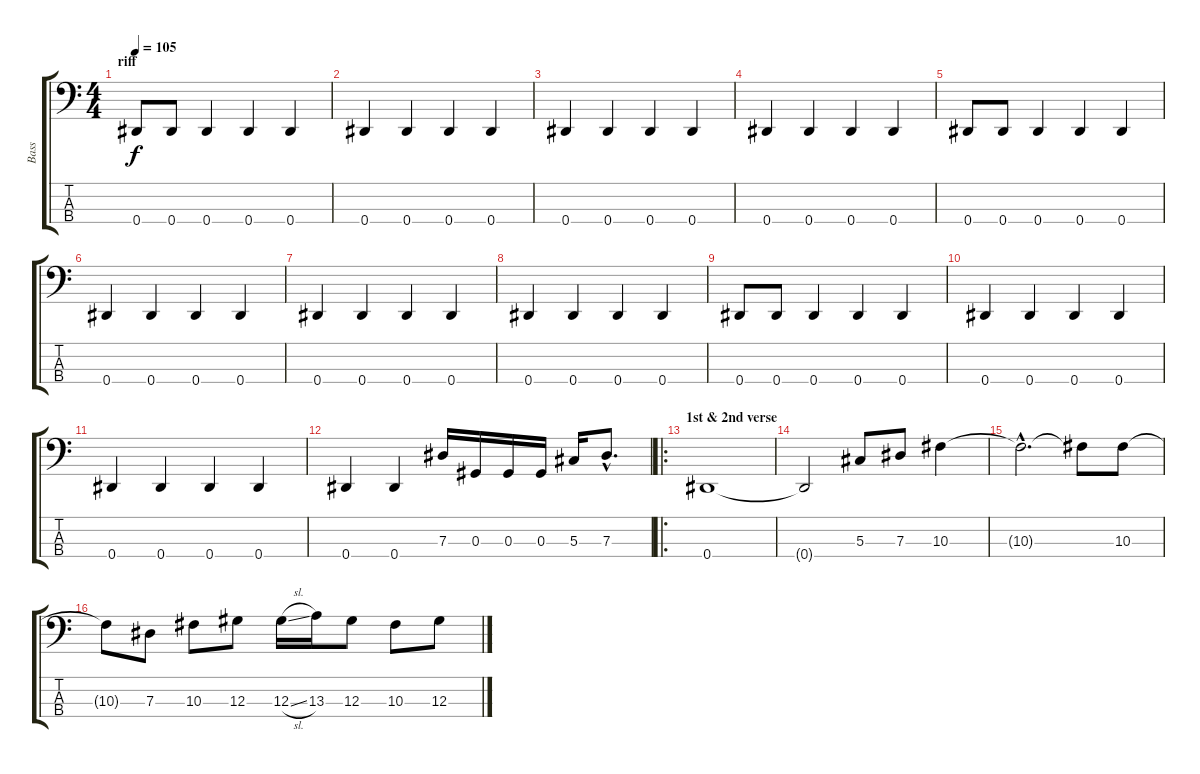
\track ("Bass" "Bass") {instrument electricbasspick}
\staff {score tabs}
\tuning (Gb2 Db2 Ab1 Eb1) {hide}
\ts (4 4)
\section ("" "riff")
\tempo 105
\clef f4
\ks c
0.4.8{dy f instrument electricbasspick} 0.4.8 0.4.4 0.4.4 0.4.4 |
0.4.4 0.4.4 0.4.4 0.4.4 |
0.4.4 0.4.4 0.4.4 0.4.4 |
0.4.4 0.4.4 0.4.4 0.4.4 |
0.4.8 0.4.8 0.4.4 0.4.4 0.4.4 |
0.4.4 0.4.4 0.4.4 0.4.4 |
0.4.4 0.4.4 0.4.4 0.4.4 |
0.4.4 0.4.4 0.4.4 0.4.4 |
0.4.8 0.4.8 0.4.4 0.4.4 0.4.4 |
0.4.4 0.4.4 0.4.4 0.4.4 |
0.4.4 0.4.4 0.4.4 0.4.4 |
0.4.4 0.4.4 7.3.16 0.3.16 0.3.16 0.3.16 5.3.16 7.3{hac}.8{d} |
\ro
\section ("" "1st & 2nd verse")
0.4.1 |
0.4{t}.2 5.3.8 7.3.8 10.3.4 |
10.3{hac t}.2{d} 10.3{t}.8 10.3.8 |
10.3{t}.8 7.3.8 10.3.8 12.3.8 12.3{sl}.16 13.3.16 12.3.8 10.3.8 12.3.8
